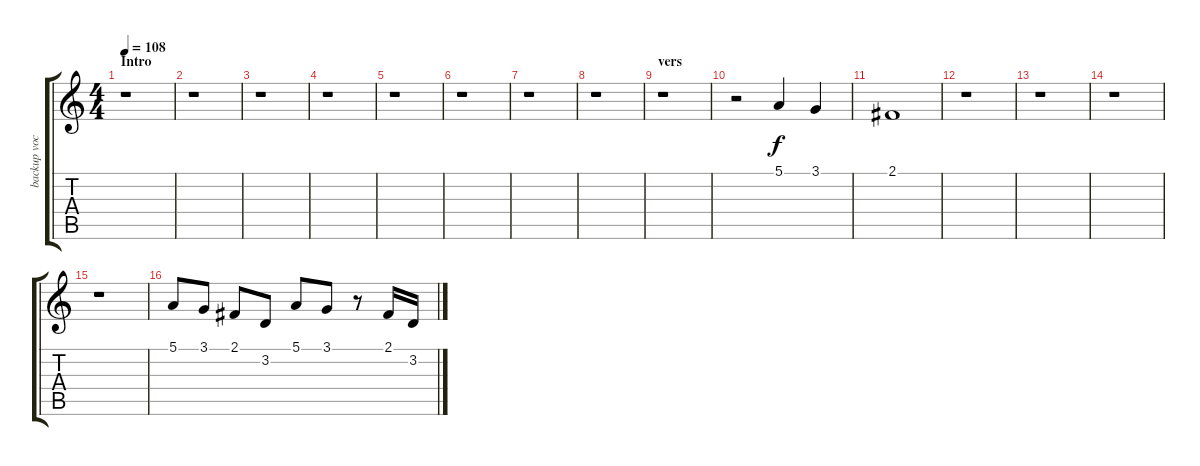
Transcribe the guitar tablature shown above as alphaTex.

\track ("backup vocals" "backup voc") {instrument choiraahs}
\staff {score tabs}
\tuning (E4 B3 G3 D3 A2 E2) {hide}
\ts (4 4)
\section ("" "Intro")
\tempo 108
\clef g2
\ks c
r.1{dy f instrument choiraahs} |
r.1 |
r.1 |
r.1 |
r.1 |
r.1 |
r.1 |
r.1 |
\section ("" "vers")
r.1 |
r.2 5.1.4 3.1.4 |
2.1.1 |
r.1 |
r.1 |
r.1 |
r.1 |
5.1.8 3.1.8 2.1.8 3.2.8 5.1.8 3.1.8 r.8 2.1.16 3.2.16
